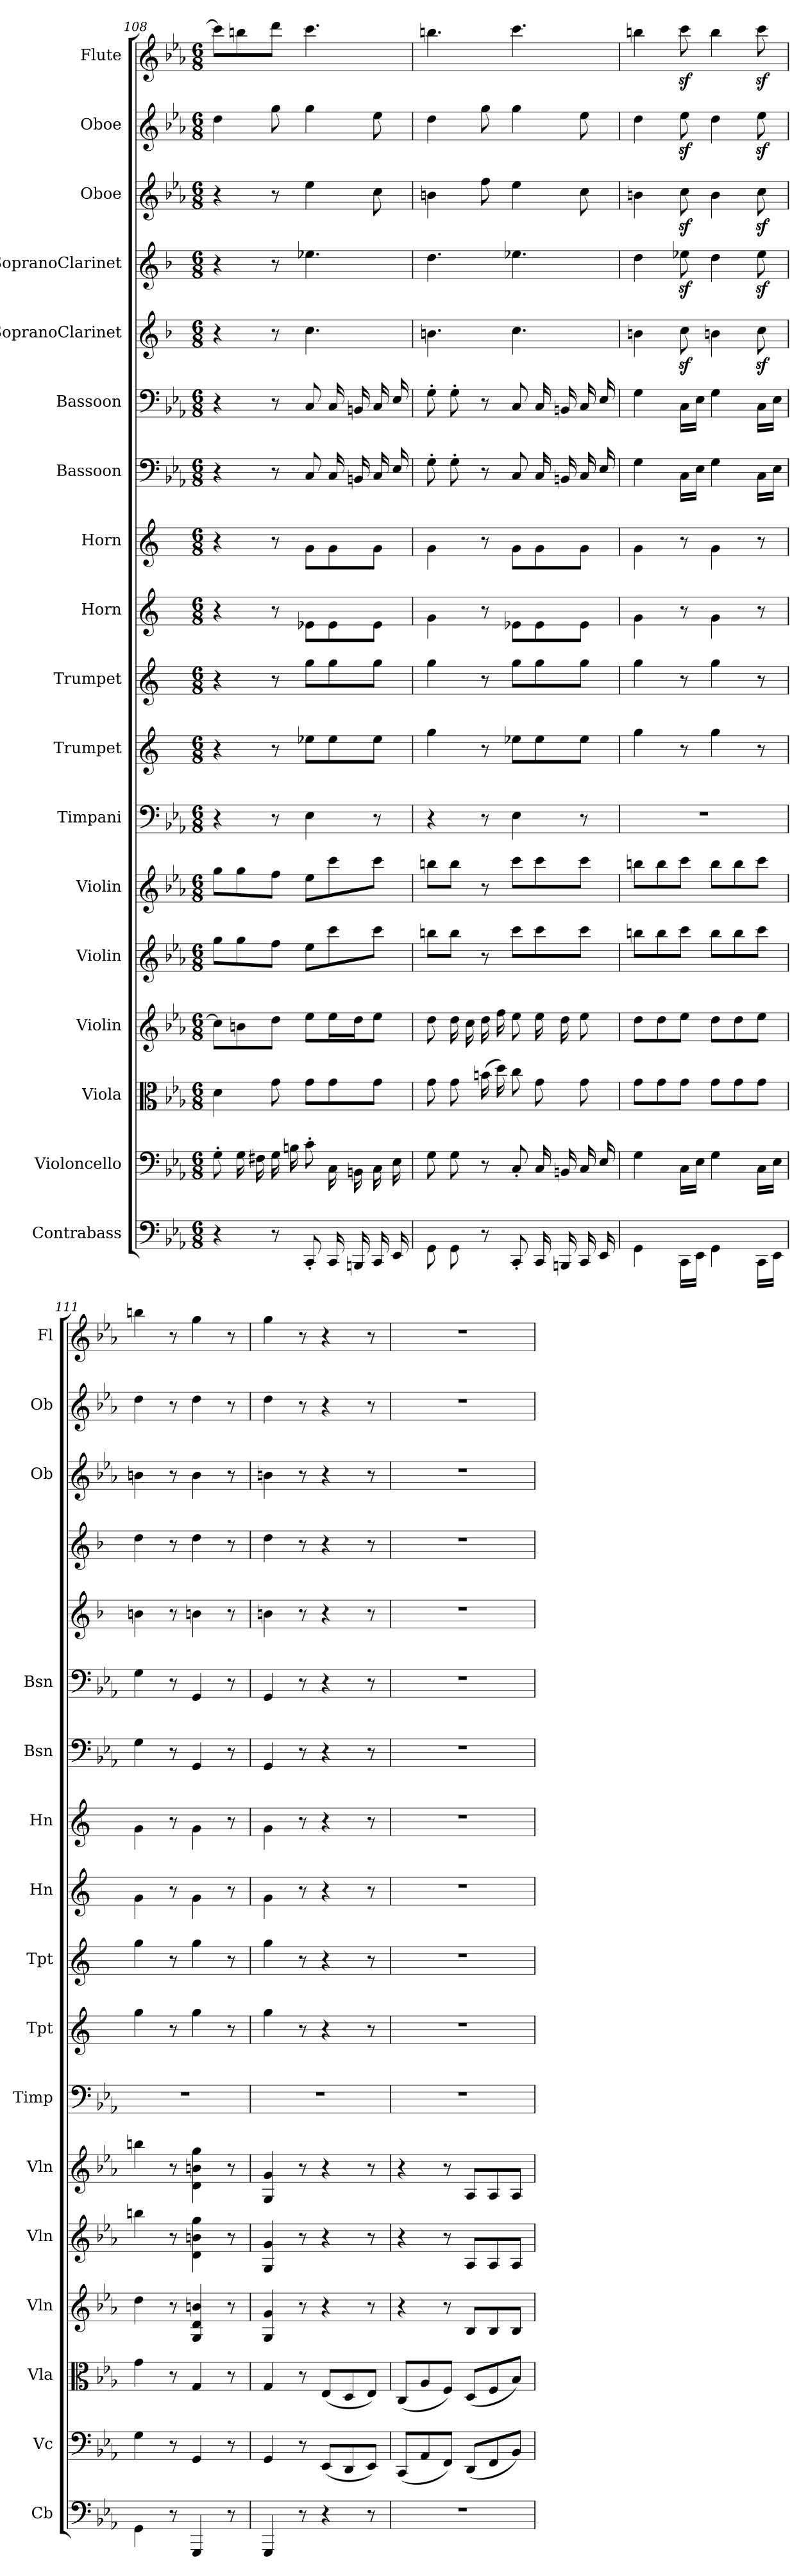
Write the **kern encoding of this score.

**kern	**kern	**kern	**kern	**kern	**kern	**kern	**kern	**kern	**kern	**kern	**kern	**kern	**kern	**kern	**kern	**kern	**kern
*part18	*part17	*part16	*part15	*part14	*part13	*part12	*part11	*part10	*part9	*part8	*part7	*part6	*part5	*part4	*part3	*part2	*part1
*staff18	*staff17	*staff16	*staff15	*staff14	*staff13	*staff12	*staff11	*staff10	*staff9	*staff8	*staff7	*staff6	*staff5	*staff4	*staff3	*staff2	*staff1
*I"Contrabass	*I"Violoncello	*I"Viola	*I"Violin	*I"Violin	*I"Violin	*I"Timpani	*I"Trumpet	*I"Trumpet	*I"Horn	*I"Horn	*I"Bassoon	*I"Bassoon	*I"SopranoClarinet	*I"SopranoClarinet	*I"Oboe	*I"Oboe	*I"Flute
*I'Cb	*I'Vc	*I'Vla	*I'Vln	*I'Vln	*I'Vln	*I'Timp	*I'Tpt	*I'Tpt	*I'Hn	*I'Hn	*I'Bsn	*I'Bsn	*	*	*I'Ob	*I'Ob	*I'Fl
*clefF4	*clefF4	*clefC3	*clefG2	*clefG2	*clefG2	*clefF4	*clefG2	*clefG2	*clefG2	*clefG2	*clefF4	*clefF4	*clefG2	*clefG2	*clefG2	*clefG2	*clefG2
*k[b-e-a-]	*k[b-e-a-]	*k[b-e-a-]	*k[b-e-a-]	*k[b-e-a-]	*k[b-e-a-]	*k[b-e-a-]	*k[]	*k[]	*k[]	*k[]	*k[b-e-a-]	*k[b-e-a-]	*k[b-]	*k[b-]	*k[b-e-a-]	*k[b-e-a-]	*k[b-e-a-]
*M6/8	*M6/8	*M6/8	*M6/8	*M6/8	*M6/8	*M6/8	*M6/8	*M6/8	*M6/8	*M6/8	*M6/8	*M6/8	*M6/8	*M6/8	*M6/8	*M6/8	*M6/8
=108	=108	=108	=108	=108	=108	=108	=108	=108	=108	=108	=108	=108	=108	=108	=108	=108	=108
4r	8G'\	4d\	8cc\L]	8gg\L	8gg\L	4r	4r	4r	4r	4r	4r	4r	4r	4r	4r	4dd\	8ccc\L]
.	16G\	.	8bn\	8gg\	8gg\	.	.	.	.	.	.	.	.	.	.	.	8bbn\
.	16F#X\	.	.	.	.	.	.	.	.	.	.	.	.	.	.	.	.
8r	16G\	8g\	8dd\J	8ff\J	8ff\J	8r	8r	8r	8r	8r	8r	8r	8r	8r	8r	8gg\	8ddd\J
.	16Bn\	.	.	.	.	.	.	.	.	.	.	.	.	.	.	.	.
8CC'/	8c'\	8g\L	8ee-\L	8ee-\L	8ee-\L	4E-\	8ee-X\L	8gg\L	8e-X\L	8g\L	8C/	8C/	4.cc\	4.ee-X\	4ee-\	4gg\	4.ccc\
16CC/	16C\	8g\	16ee-\L	8ccc\	8ccc\	.	8ee-\	8gg\	8e-\	8g\	16C/	16C/	.	.	.	.	.
16BBBn/	16BBn\	.	16dd\J	.	.	.	.	.	.	.	16BBn/	16BBn/	.	.	.	.	.
16CC/	16C\	8g\J	8ee-\J	8ccc\J	8ccc\J	8r	8ee-\J	8gg\J	8e-\J	8g\J	16C/	16C/	.	.	8cc\	8ee-\	.
16EE-/	16E-\	.	.	.	.	.	.	.	.	.	16E-/	16E-/	.	.	.	.	.
=109	=109	=109	=109	=109	=109	=109	=109	=109	=109	=109	=109	=109	=109	=109	=109	=109	=109
8GG\	8G\	8g\	8dd\	8bbn\L	8bbn\L	4r	4gg\	4gg\	4g\	4g\	8G'\	8G'\	4.bn\	4.dd\	4bn\	4dd\	4.bbn\
8GG\	8G\	8g\	16dd\	8bb\J	8bb\J	.	.	.	.	.	8G'\	8G'\	.	.	.	.	.
.	.	.	16cc\	.	.	.	.	.	.	.	.	.	.	.	.	.	.
8r	8r	(16bn\	16dd\	8r	8r	8r	8r	8r	8r	8r	8r	8r	.	.	8ff\	8gg\	.
.	.	16dd\)	16ff\	.	.	.	.	.	.	.	.	.	.	.	.	.	.
8CC'/	8C'/	8cc\	8ee-\	8ccc\L	8ccc\L	4E-\	8ee-X\L	8gg\L	8e-X\L	8g\L	8C/	8C/	4.cc\	4.ee-X\	4ee-\	4gg\	4.ccc\
16CC/	16C/	8g\	16ee-\	8ccc\	8ccc\	.	8ee-\	8gg\	8e-\	8g\	16C/	16C/	.	.	.	.	.
16BBBn/	16BBn/	.	16dd\	.	.	.	.	.	.	.	16BBn/	16BBn/	.	.	.	.	.
16CC/	16C/	8g\	8ee-\	8ccc\J	8ccc\J	8r	8ee-\J	8gg\J	8e-\J	8g\J	16C/	16C/	.	.	8cc\	8ee-\	.
16EE-/	16E-/	.	.	.	.	.	.	.	.	.	16E-/	16E-/	.	.	.	.	.
=110	=110	=110	=110	=110	=110	=110	=110	=110	=110	=110	=110	=110	=110	=110	=110	=110	=110
4GG\	4G\	8g\L	8dd\L	8bbn\L	8bbn\L	2.r	4gg\	4gg\	4g\	4g\	4G\	4G\	4bn\	4dd\	4bn\	4dd\	4bbn\
.	.	8g\	8dd\	8bb\	8bb\	.	.	.	.	.	.	.	.	.	.	.	.
16CC\LL	16C\LL	8g\J	8ee-\J	8ccc\J	8ccc\J	.	8r	8r	8r	8r	16C\LL	16C\LL	8ccz\	8ee-Xz\	8ccz\	8ee-z\	8cccz\
16EE-\JJ	16E-\JJ	.	.	.	.	.	.	.	.	.	16E-\JJ	16E-\JJ	.	.	.	.	.
4GG\	4G\	8g\L	8dd\L	8bb\L	8bb\L	.	4gg\	4gg\	4g\	4g\	4G\	4G\	4bn\	4dd\	4b\	4dd\	4bb\
.	.	8g\	8dd\	8bb\	8bb\	.	.	.	.	.	.	.	.	.	.	.	.
16CC\LL	16C\LL	8g\J	8ee-\J	8ccc\J	8ccc\J	.	8r	8r	8r	8r	16C\LL	16C\LL	8ccz\	8ee-z\	8ccz\	8ee-z\	8cccz\
16EE-\JJ	16E-\JJ	.	.	.	.	.	.	.	.	.	16E-\JJ	16E-\JJ	.	.	.	.	.
=111	=111	=111	=111	=111	=111	=111	=111	=111	=111	=111	=111	=111	=111	=111	=111	=111	=111
4GG\	4G\	4g\	4dd\	4bbn\	4bbn\	2.r	4gg\	4gg\	4g\	4g\	4G\	4G\	4bn\	4dd\	4bn\	4dd\	4bbn\
8r	8r	8r	8r	8r	8r	.	8r	8r	8r	8r	8r	8r	8r	8r	8r	8r	8r
4GGG/	4GG/	4G/	4G/ 4d/ 4bn/	4d\ 4bn\ 4gg\	4d\ 4bn\ 4gg\	.	4gg\	4gg\	4g\	4g\	4GG/	4GG/	4bn\	4dd\	4b\	4dd\	4gg\
8r	8r	8r	8r	8r	8r	.	8r	8r	8r	8r	8r	8r	8r	8r	8r	8r	8r
=112	=112	=112	=112	=112	=112	=112	=112	=112	=112	=112	=112	=112	=112	=112	=112	=112	=112
4GGG/	4GG/	4G/	4G/ 4g/	4G/ 4g/	4G/ 4g/	2.r	4gg\	4gg\	4g\	4g\	4GG/	4GG/	4bn\	4dd\	4bn\	4dd\	4gg\
8r	8r	8r	8r	8r	8r	.	8r	8r	8r	8r	8r	8r	8r	8r	8r	8r	8r
4r	(8EE-/L	(8E-/L	4r	4r	4r	.	4r	4r	4r	4r	4r	4r	4r	4r	4r	4r	4r
.	8DD/	8D/	.	.	.	.	.	.	.	.	.	.	.	.	.	.	.
8r	8EE-/J)	8E-/J)	8r	8r	8r	.	8r	8r	8r	8r	8r	8r	8r	8r	8r	8r	8r
=113	=113	=113	=113	=113	=113	=113	=113	=113	=113	=113	=113	=113	=113	=113	=113	=113	=113
2.r	(8CC/L	(8C/L	4r	4r	4r	2.r	2.r	2.r	2.r	2.r	2.r	2.r	2.r	2.r	2.r	2.r	2.r
.	8AA-/	8A-/	.	.	.	.	.	.	.	.	.	.	.	.	.	.	.
.	8FF/J)	8F/J)	8r	8r	8r	.	.	.	.	.	.	.	.	.	.	.	.
.	(8DD/L	(8D/L	8B-/L	8A-/L	8A-/L	.	.	.	.	.	.	.	.	.	.	.	.
.	8FF/	8F/	8B-/	8A-/	8A-/	.	.	.	.	.	.	.	.	.	.	.	.
.	8BB-/J)	8B-/J)	8B-/J	8A-/J	8A-/J	.	.	.	.	.	.	.	.	.	.	.	.
=	=	=	=	=	=	=	=	=	=	=	=	=	=	=	=	=	=
*-	*-	*-	*-	*-	*-	*-	*-	*-	*-	*-	*-	*-	*-	*-	*-	*-	*-
